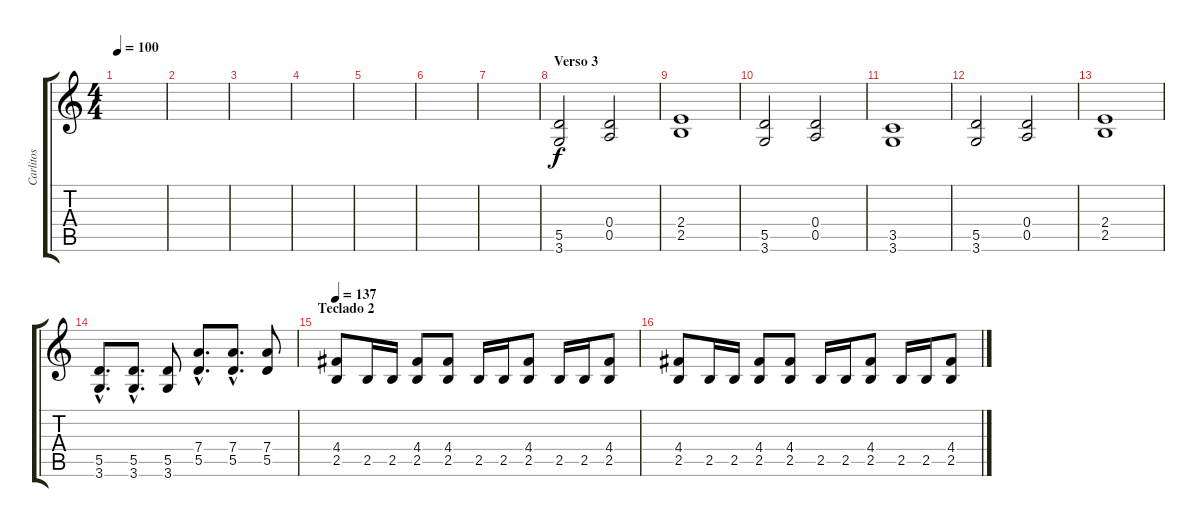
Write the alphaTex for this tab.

\track ("Carlitos" "Carlitos") {instrument distortionguitar}
\staff {score tabs}
\tuning (E4 B3 G3 D3 A2 E2) {hide}
\ts (4 4)
\tempo 100
\clef g2
\ks c
|
|
|
|
|
|
|
\section ("" "Verso 3")
(5.5 3.6).2{volume 12} (0.4 0.5).2 |
(2.4 2.5).1 |
(5.5 3.6).2 (0.4 0.5).2 |
(3.5 3.6).1 |
(5.5 3.6).2 (0.4 0.5).2 |
(2.4 2.5).1 |
(5.5{hac} 3.6{hac}).8{d} (5.5{hac} 3.6{hac}).8{d} (5.5 3.6).8 (7.4{hac} 5.5{hac}).8{d} (7.4{hac} 5.5{hac}).8{d} (7.4 5.5).8 |
\section ("" "Teclado 2")
\tempo 137
(4.4 2.5).8 2.5.16 2.5.16 (4.4 2.5).8 (4.4 2.5).8 2.5.16 2.5.16 (4.4 2.5).8 2.5.16 2.5.16 (4.4 2.5).8 |
(4.4 2.5).8 2.5.16 2.5.16 (4.4 2.5).8 (4.4 2.5).8 2.5.16 2.5.16 (4.4 2.5).8 2.5.16 2.5.16 (4.4 2.5).8
